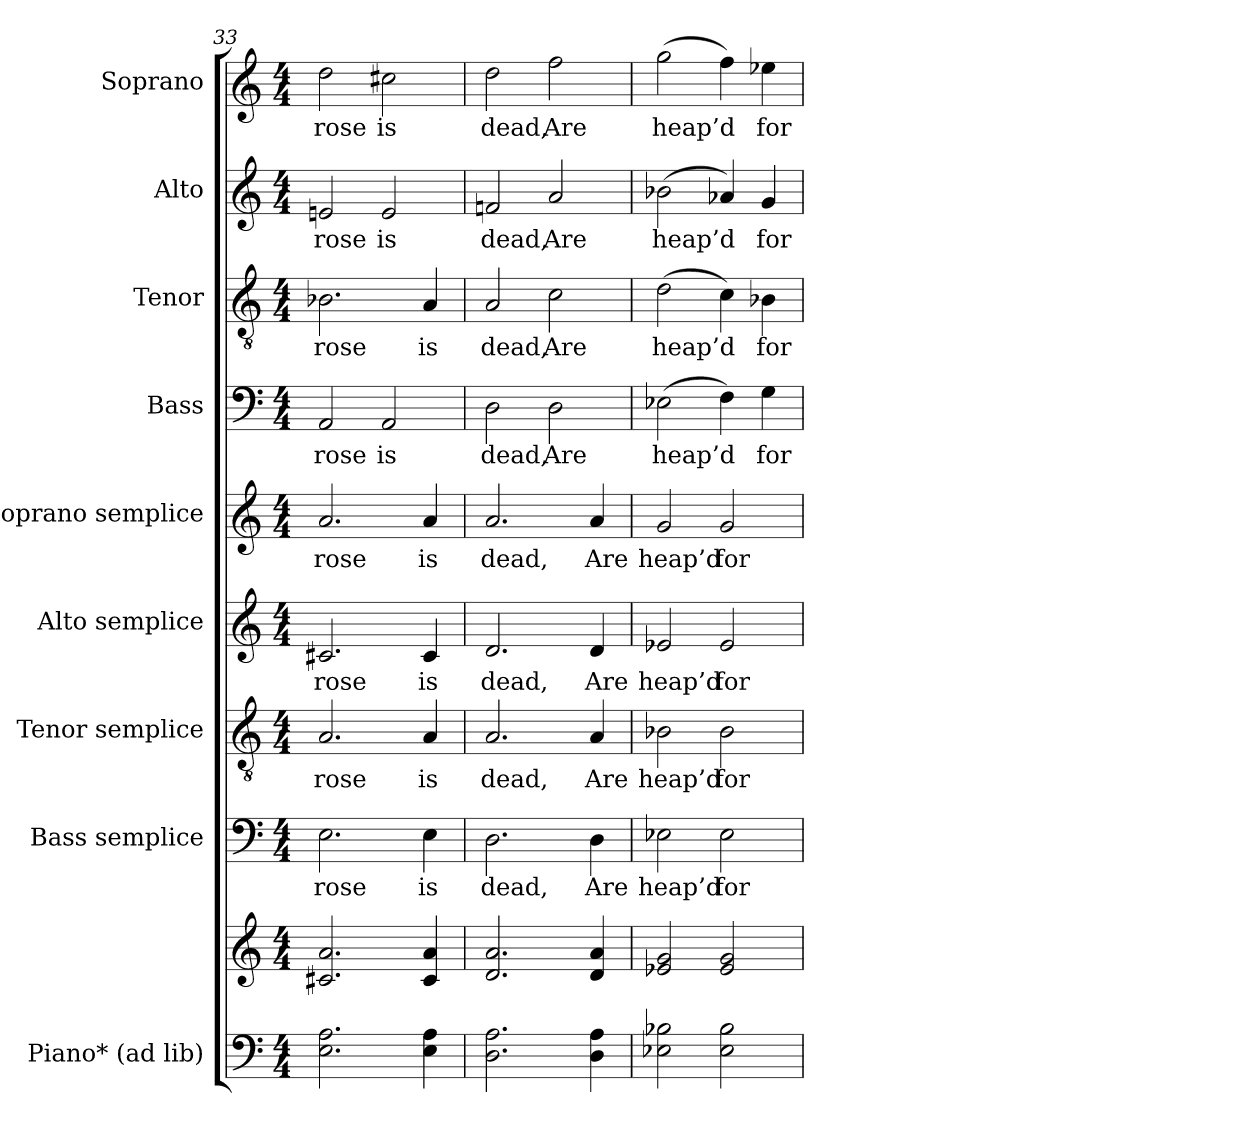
**kern	**kern	**kern	**text	**kern	**text	**kern	**text	**kern	**text	**kern	**text	**kern	**text	**kern	**text	**kern	**text
*part9	*part9	*part8	*part8	*part7	*part7	*part6	*part6	*part5	*part5	*part4	*part4	*part3	*part3	*part2	*part2	*part1	*part1
*staff10	*staff9	*staff8	*staff8	*staff7	*staff7	*staff6	*staff6	*staff5	*staff5	*staff4	*staff4	*staff3	*staff3	*staff2	*staff2	*staff1	*staff1
*I"Piano* (ad lib)	*	*I"Bass semplice	*	*I"Tenor semplice	*	*I"Alto semplice	*	*I"Soprano semplice	*	*I"Bass	*	*I"Tenor	*	*I"Alto	*	*I"Soprano	*
*	*	*I'B.	*	*I'T.	*	*I'A.	*	*I'S.	*	*I'B.	*	*I'T.	*	*I'A.	*	*I'S.	*
*clefF4	*clefG2	*clefF4	*	*clefGv2	*	*clefG2	*	*clefG2	*	*clefF4	*	*clefGv2	*	*clefG2	*	*clefG2	*
*	*	*	*	*ITrd7c12	*	*	*	*	*	*	*	*ITrd7c12	*	*	*	*	*
*k[]	*k[]	*k[]	*	*k[]	*	*k[]	*	*k[]	*	*k[]	*	*k[]	*	*k[]	*	*k[]	*
*C:	*C:	*C:	*	*C:	*	*C:	*	*C:	*	*C:	*	*C:	*	*C:	*	*C:	*
*M4/4	*M4/4	*M4/4	*	*M4/4	*	*M4/4	*	*M4/4	*	*M4/4	*	*M4/4	*	*M4/4	*	*M4/4	*
=33	=33	=33	=33	=33	=33	=33	=33	=33	=33	=33	=33	=33	=33	=33	=33	=33	=33
!	!	!	!LO:LY:b:color=#000000	!	!	!	!	!	!	!	!	!	!	!	!	!	!
!	!	!	!	!	!LO:LY:b:color=#000000	!	!	!	!	!	!	!	!	!	!	!	!
!	!	!	!	!	!	!	!LO:LY:b:color=#000000	!	!	!	!	!	!	!	!	!	!
!	!	!	!	!	!	!	!	!	!LO:LY:b:color=#000000	!	!	!	!	!	!	!	!
!	!	!	!	!	!	!	!	!	!	!	!LO:LY:b:color=#000000	!	!	!	!	!	!
!	!	!	!	!	!	!	!	!	!	!	!	!	!LO:LY:b:color=#000000	!	!	!	!
!	!	!	!	!	!	!	!	!	!	!	!	!	!	!	!LO:LY:b:color=#000000	!	!
!	!	!	!	!	!	!	!	!	!	!	!	!	!	!	!	!	!LO:LY:b:color=#000000
2.Ei\ 2.Ai	2.c#Xi/ 2.ai	2.Ei\	rose	2.AAi/	rose	2.c#Xi/	rose	2.ai/	rose	2AAi/	rose	2.BB-Xi\	rose	2eni/	rose	2ddi\	rose
!	!	!	!	!	!	!	!	!	!	!	!LO:LY:b:color=#000000	!	!	!	!	!	!
!	!	!	!	!	!	!	!	!	!	!	!	!	!	!	!LO:LY:b:color=#000000	!	!
!	!	!	!	!	!	!	!	!	!	!	!	!	!	!	!	!	!LO:LY:b:color=#000000
.	.	.	.	.	.	.	.	.	.	2AAi/	is	.	.	2ei/	is	2cc#Xi\	is
!	!	!	!LO:LY:b:color=#000000	!	!	!	!	!	!	!	!	!	!	!	!	!	!
!	!	!	!	!	!LO:LY:b:color=#000000	!	!	!	!	!	!	!	!	!	!	!	!
!	!	!	!	!	!	!	!LO:LY:b:color=#000000	!	!	!	!	!	!	!	!	!	!
!	!	!	!	!	!	!	!	!	!LO:LY:b:color=#000000	!	!	!	!	!	!	!	!
!	!	!	!	!	!	!	!	!	!	!	!	!	!LO:LY:b:color=#000000	!	!	!	!
4Ei\ 4Ai	4c#i/ 4ai	4Ei\	is	4AAi/	is	4c#i/	is	4ai/	is	.	.	4AAi/	is	.	.	.	.
=34	=34	=34	=34	=34	=34	=34	=34	=34	=34	=34	=34	=34	=34	=34	=34	=34	=34
!	!	!	!LO:LY:b:color=#000000	!	!	!	!	!	!	!	!	!	!	!	!	!	!
!	!	!	!	!	!LO:LY:b:color=#000000	!	!	!	!	!	!	!	!	!	!	!	!
!	!	!	!	!	!	!	!LO:LY:b:color=#000000	!	!	!	!	!	!	!	!	!	!
!	!	!	!	!	!	!	!	!	!LO:LY:b:color=#000000	!	!	!	!	!	!	!	!
!	!	!	!	!	!	!	!	!	!	!	!LO:LY:b:color=#000000	!	!	!	!	!	!
!	!	!	!	!	!	!	!	!	!	!	!	!	!LO:LY:b:color=#000000	!	!	!	!
!	!	!	!	!	!	!	!	!	!	!	!	!	!	!	!LO:LY:b:color=#000000	!	!
!	!	!	!	!	!	!	!	!	!	!	!	!	!	!	!	!	!LO:LY:b:color=#000000
2.Di\ 2.Ai	2.di/ 2.ai	2.Di\	dead,	2.AAi/	dead,	2.di/	dead,	2.ai/	dead,	2Di\	dead,	2AAi/	dead,	2fni/	dead,	2ddi\	dead,
!	!	!	!	!	!	!	!	!	!	!	!LO:LY:b:color=#000000	!	!	!	!	!	!
!	!	!	!	!	!	!	!	!	!	!	!	!	!LO:LY:b:color=#000000	!	!	!	!
!	!	!	!	!	!	!	!	!	!	!	!	!	!	!	!LO:LY:b:color=#000000	!	!
!	!	!	!	!	!	!	!	!	!	!	!	!	!	!	!	!	!LO:LY:b:color=#000000
.	.	.	.	.	.	.	.	.	.	2Di\	Are	2Ci\	Are	2ai/	Are	2ffi\	Are
!	!	!	!LO:LY:b:color=#000000	!	!	!	!	!	!	!	!	!	!	!	!	!	!
!	!	!	!	!	!LO:LY:b:color=#000000	!	!	!	!	!	!	!	!	!	!	!	!
!	!	!	!	!	!	!	!LO:LY:b:color=#000000	!	!	!	!	!	!	!	!	!	!
!	!	!	!	!	!	!	!	!	!LO:LY:b:color=#000000	!	!	!	!	!	!	!	!
4Di\ 4Ai	4di/ 4ai	4Di\	Are	4AAi/	Are	4di/	Are	4ai/	Are	.	.	.	.	.	.	.	.
=35	=35	=35	=35	=35	=35	=35	=35	=35	=35	=35	=35	=35	=35	=35	=35	=35	=35
!	!	!	!LO:LY:b:color=#000000	!	!	!	!	!	!	!	!	!	!	!	!	!	!
!	!	!	!	!	!LO:LY:b:color=#000000	!	!	!	!	!	!	!	!	!	!	!	!
!	!	!	!	!	!	!	!LO:LY:b:color=#000000	!	!	!	!	!	!	!	!	!	!
!	!	!	!	!	!	!	!	!	!LO:LY:b:color=#000000	!	!	!	!	!	!	!	!
!	!	!	!	!	!	!	!	!	!	!	!LO:LY:b:color=#000000	!	!	!	!	!	!
!	!	!	!	!	!	!	!	!	!	!	!	!	!LO:LY:b:color=#000000	!	!	!	!
!	!	!	!	!	!	!	!	!	!	!	!	!	!	!	!LO:LY:b:color=#000000	!	!
!	!	!	!	!	!	!	!	!	!	!	!	!	!	!	!	!	!LO:LY:b:color=#000000
2E-Xi\ 2B-Xi	2e-Xi/ 2gi	2E-Xi\	heap’d	2BB-Xi\	heap’d	2e-Xi/	heap’d	2gi/	heap’d	(2E-Xi\	heap’d	(2Di\	heap’d	(2b-Xi\	heap’d	(2ggi\	heap’d
!	!	!	!LO:LY:b:color=#000000	!	!	!	!	!	!	!	!	!	!	!	!	!	!
!	!	!	!	!	!LO:LY:b:color=#000000	!	!	!	!	!	!	!	!	!	!	!	!
!	!	!	!	!	!	!	!LO:LY:b:color=#000000	!	!	!	!	!	!	!	!	!	!
!	!	!	!	!	!	!	!	!	!LO:LY:b:color=#000000	!	!	!	!	!	!	!	!
2E-i\ 2B-i	2e-i/ 2gi	2E-i\	for	2BB-i\	for	2e-i/	for	2gi/	for	4Fi\)	.	4Ci\)	.	4a-Xi/)	.	4ffi\)	.
!	!	!	!	!	!	!	!	!	!	!	!LO:LY:b:color=#000000	!	!	!	!	!	!
!	!	!	!	!	!	!	!	!	!	!	!	!	!LO:LY:b:color=#000000	!	!	!	!
!	!	!	!	!	!	!	!	!	!	!	!	!	!	!	!LO:LY:b:color=#000000	!	!
!	!	!	!	!	!	!	!	!	!	!	!	!	!	!	!	!	!LO:LY:b:color=#000000
.	.	.	.	.	.	.	.	.	.	4Gi\	for	4BB-Xi\	for	4gi/	for	4ee-Xi\	for
=	=	=	=	=	=	=	=	=	=	=	=	=	=	=	=	=	=
*-	*-	*-	*-	*-	*-	*-	*-	*-	*-	*-	*-	*-	*-	*-	*-	*-	*-
